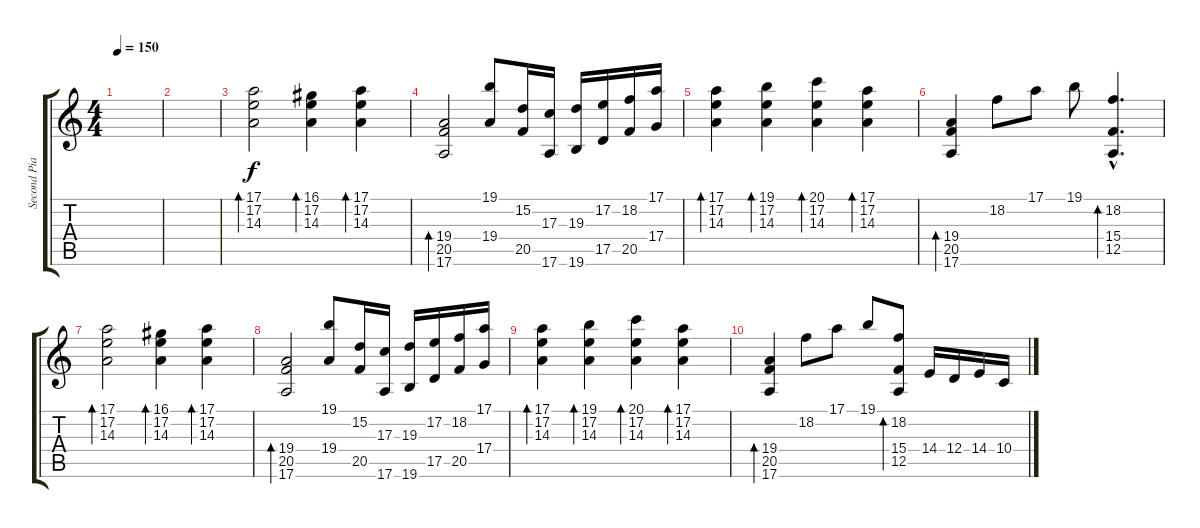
\track ("Second Piano" "Second Pia") {instrument acousticgrandpiano}
\staff {score tabs}
\tuning (E4 B3 G3 D3 A2 E2) {hide}
\ts (4 4)
\tempo 150
\clef g2
\ks c
|
|
(17.1 17.2 14.3).2{bd 60} (16.1 17.2 14.3).4{bd 60} (17.1 17.2 14.3).4{bd 60} |
(19.4 20.5 17.6).2{bd 60} (19.1 19.4).8 (15.2 20.5).16 (17.3 17.6).16 (19.3 19.6).16 (17.2 17.5).16 (18.2 20.5).16 (17.1 17.4).16 |
(17.1 17.2 14.3).4{bd 60} (19.1 17.2 14.3).4{bd 60} (20.1 17.2 14.3).4{bd 60} (17.1 17.2 14.3).4{bd 60} |
(19.4 20.5 17.6).4{bd 60} 18.2.8 17.1.8 19.1.8 (18.2{hac} 15.4{hac} 12.5{hac}).4{d bd 60} |
(17.1 17.2 14.3).2{bd 60} (16.1 17.2 14.3).4{bd 60} (17.1 17.2 14.3).4{bd 60} |
(19.4 20.5 17.6).2{bd 60} (19.1 19.4).8 (15.2 20.5).16 (17.3 17.6).16 (19.3 19.6).16 (17.2 17.5).16 (18.2 20.5).16 (17.1 17.4).16 |
(17.1 17.2 14.3).4{bd 60} (19.1 17.2 14.3).4{bd 60} (20.1 17.2 14.3).4{bd 60} (17.1 17.2 14.3).4{bd 60} |
(19.4 20.5 17.6).4{bd 60} 18.2.8 17.1.8 19.1.8 (18.2 15.4 12.5).8{bd 60} 14.4.16 12.4.16 14.4.16 10.4.16
